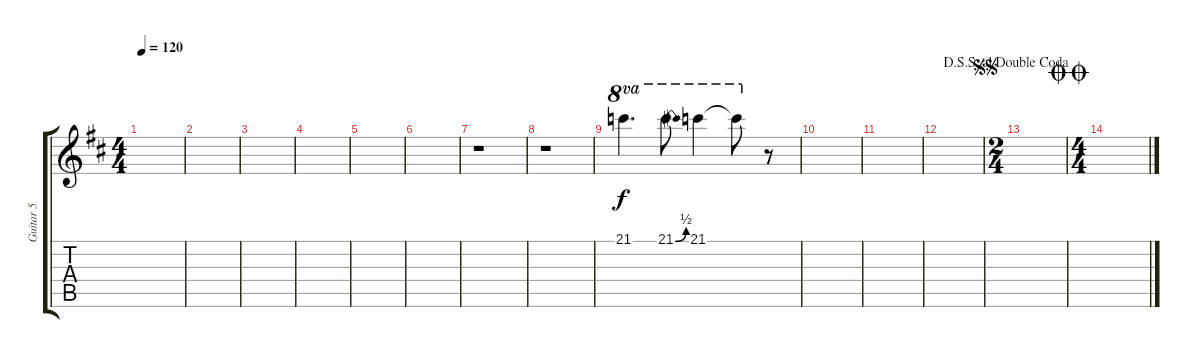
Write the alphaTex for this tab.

\track ("Guitar 5" "Guitar 5") {instrument distortionguitar}
\staff {score tabs}
\tuning (Eb4 Bb3 Gb3 Db3 Ab2 Eb2) {hide}
\ts (4 4)
\tempo 120
\clef g2
\ks bminor
|
|
|
|
|
|
r.1 |
r.1 |
21.1.4{d ot 8va} 21.1{be (bend 0 0 60 2)}.8{ot 8va} 21.1.4{ot 8va} 21.1{t}.8{ot 8va} r.8 |
|
|
|
\ts (2 4)
\jump segnosegno
\jump dalsegnosegnoaldoublecoda
|
\ts (4 4)
\jump doublecoda
